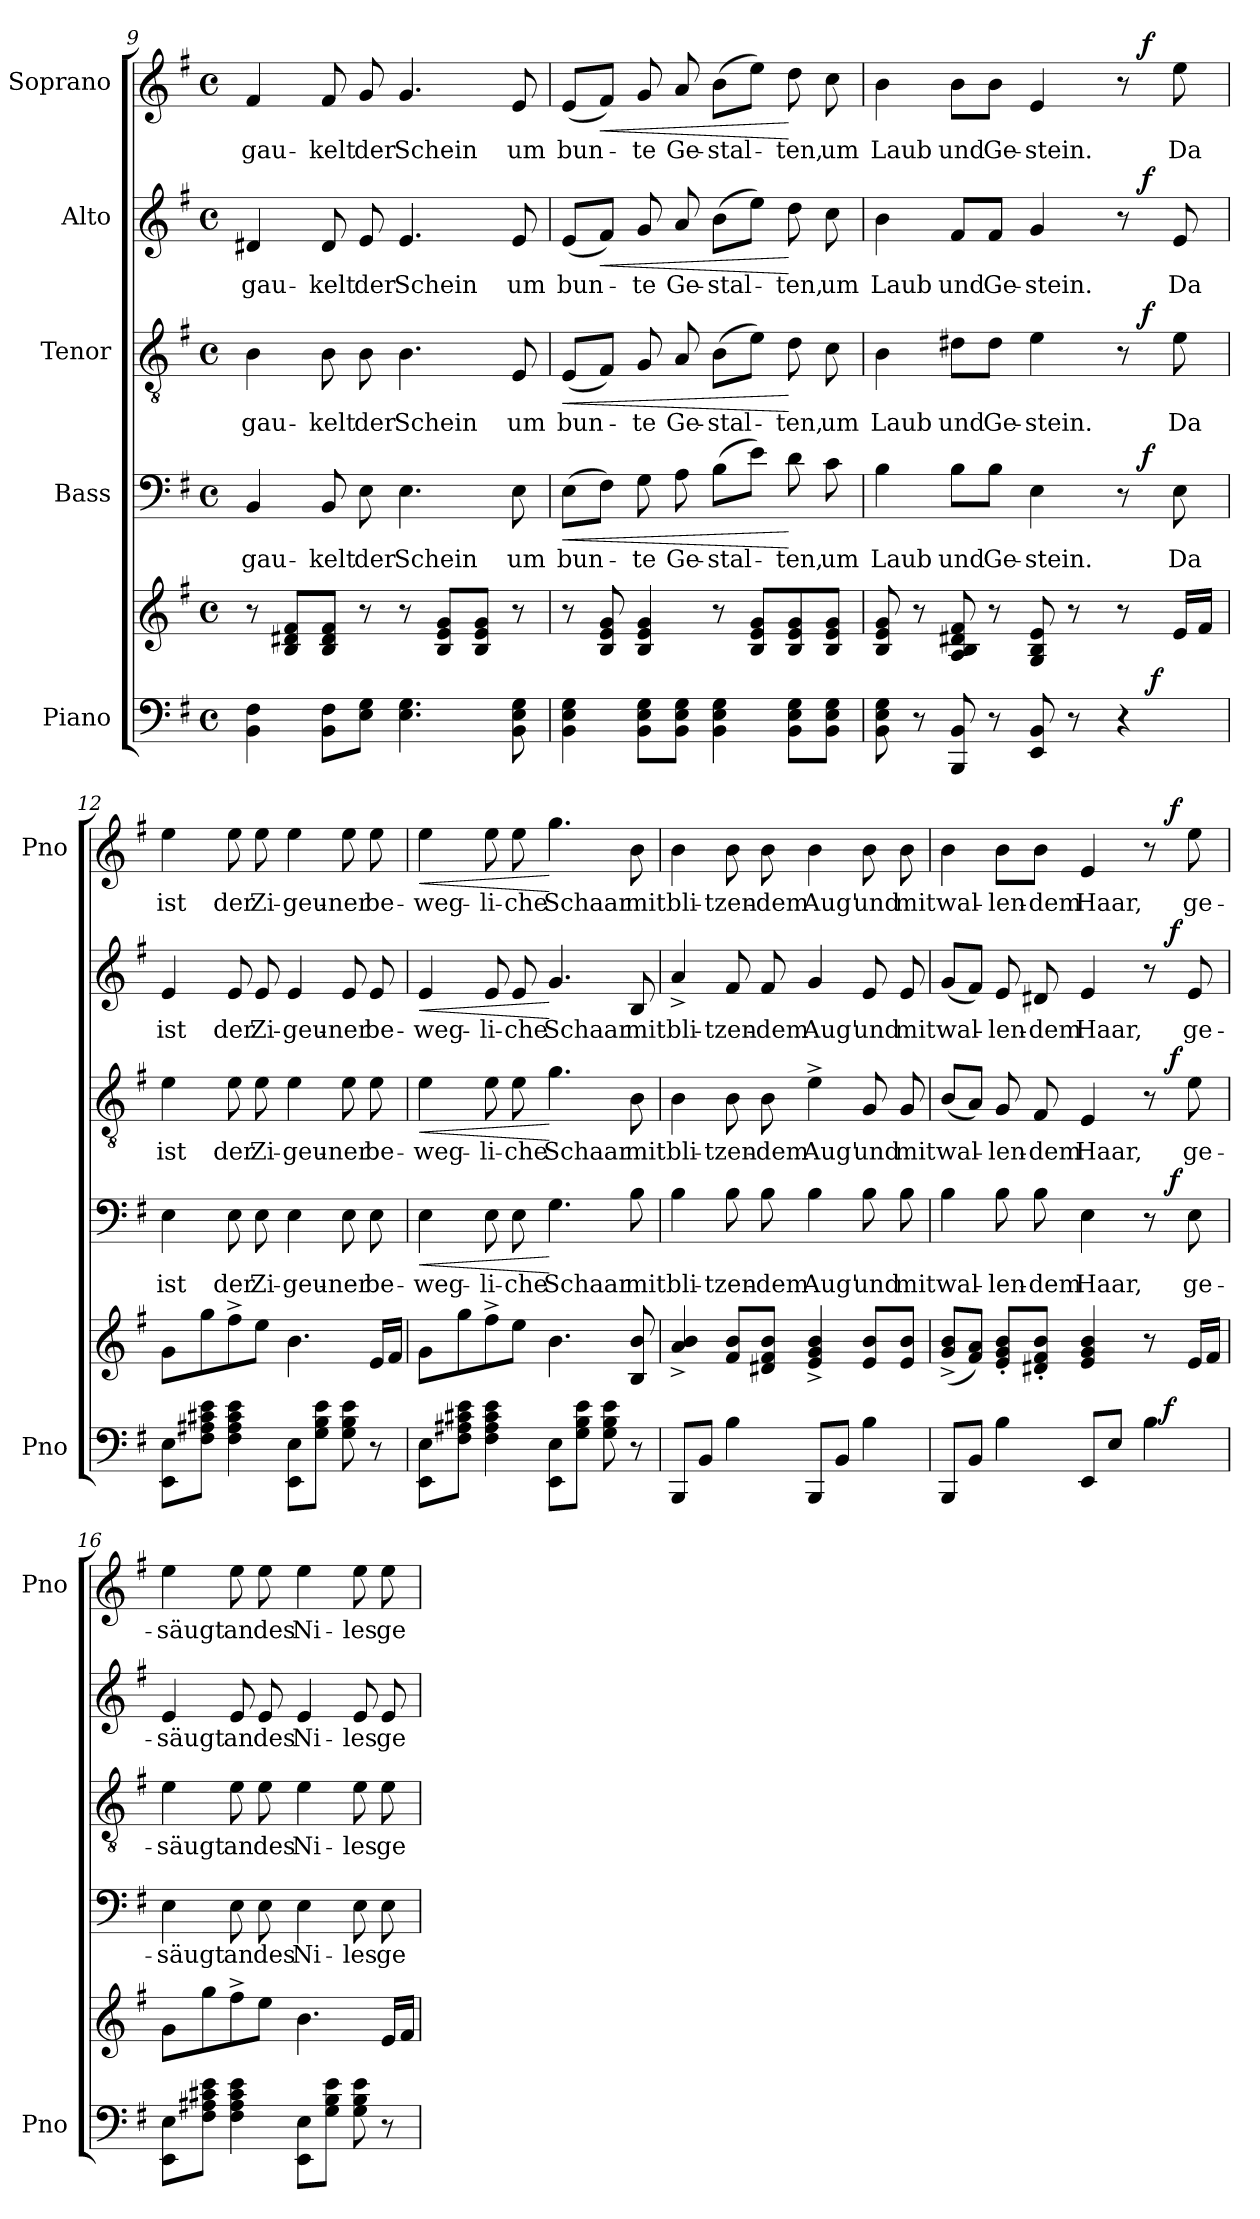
**kern	**kern	**dynam	**kern	**text	**dynam	**kern	**text	**dynam	**kern	**text	**dynam	**kern	**text	**dynam
*part5	*part5	*part5	*part4	*part4	*part4	*part3	*part3	*part3	*part2	*part2	*part2	*part1	*part1	*part1
*staff6	*staff5	*staff5/6	*staff4	*staff4	*staff4	*staff3	*staff3	*staff3	*staff2	*staff2	*staff2	*staff1	*staff1	*staff1
*I"Piano	*	*	*I"Bass	*	*	*I"Tenor	*	*	*I"Alto	*	*	*I"Soprano	*	*
*I'Pno	*	*	*	*	*	*	*	*	*	*	*	*I'Pno	*	*
*clefF4	*clefG2	*	*clefF4	*	*	*clefGv2	*	*	*clefG2	*	*	*clefG2	*	*
*k[f#]	*k[f#]	*	*k[f#]	*	*	*k[f#]	*	*	*k[f#]	*	*	*k[f#]	*	*
*e:	*e:	*	*e:	*	*	*e:	*	*	*e:	*	*	*e:	*	*
*M4/4	*M4/4	*	*M4/4	*	*	*M4/4	*	*	*M4/4	*	*	*M4/4	*	*
*met(c)	*met(c)	*	*met(c)	*	*	*met(c)	*	*	*met(c)	*	*	*met(c)	*	*
=9	=9	=9	=9	=9	=9	=9	=9	=9	=9	=9	=9	=9	=9	=9
!	!	!	!	!LO:LY:b	!	!	!LO:LY:b	!	!	!LO:LY:b	!	!	!LO:LY:b	!
4BB\ 4F#\	8r	.	4BB/	gau-	.	4B\	gau-	.	4d#X/	gau-	.	4f#/	gau-	.
.	8B/ 8d#X/ 8f#/L	.	.	.	.	.	.	.	.	.	.	.	.	.
!	!	!	!	!LO:LY:b	!	!	!LO:LY:b	!	!	!LO:LY:b	!	!	!LO:LY:b	!
8BB\ 8F#\L	8B/ 8d#/ 8f#/J	.	8BB/	-kelt	.	8B\	-kelt	.	8d#/	-kelt	.	8f#/	-kelt	.
!	!	!	!	!LO:LY:b	!	!	!LO:LY:b	!	!	!LO:LY:b	!	!	!LO:LY:b	!
8E\ 8G\J	8r	.	8E\	der	.	8B\	der	.	8e/	der	.	8g/	der	.
!	!	!	!	!LO:LY:b	!	!	!LO:LY:b	!	!	!LO:LY:b	!	!	!LO:LY:b	!
4.E\ 4.G\	8r	.	4.E\	Schein	.	4.B\	Schein	.	4.e/	Schein	.	4.g/	Schein	.
.	8B/ 8e/ 8g/L	.	.	.	.	.	.	.	.	.	.	.	.	.
.	8B/ 8e/ 8g/J	.	.	.	.	.	.	.	.	.	.	.	.	.
!	!	!	!	!LO:LY:b	!	!	!LO:LY:b	!	!	!LO:LY:b	!	!	!LO:LY:b	!
8BB\ 8E\ 8G\	8r	.	8E\	um	.	8E/	um	.	8e/	um	.	8e/	um	.
!!LO:PB:g=z
=10	=10	=10	=10	=10	=10	=10	=10	=10	=10	=10	=10	=10	=10	=10
!	!	!	!	!LO:LY:b	!LO:HP:b	!	!LO:LY:b	!LO:HP:b	!	!LO:LY:b	!	!	!LO:LY:b	!
4BB\ 4E\ 4G\	8r	.	(>8E\L	bun-	<	(<8E/L	bun-	<	(<8e/L	bun-	.	(<8e/L	bun-	.
!	!	!	!	!	!	!	!	!	!	!	!LO:HP:b	!	!	!LO:HP:b
.	8B/ 8e/ 8g/	.	8F#\J)	.	.	8F#/J)	.	.	8f#/J)	.	<	8f#/J)	.	<
!	!	!	!	!LO:LY:b	!	!	!LO:LY:b	!	!	!LO:LY:b	!	!	!LO:LY:b	!
8BB\ 8E\ 8G\L	4B/ 4e/ 4g/	.	8G\	-te	.	8G/	-te	.	8g/	-te	.	8g/	-te	.
!	!	!	!	!LO:LY:b	!	!	!LO:LY:b	!	!	!LO:LY:b	!	!	!LO:LY:b	!
8BB\ 8E\ 8G\J	.	.	8A\	Ge-	.	8A/	Ge-	.	8a/	Ge-	.	8a/	Ge-	.
!	!	!	!	!LO:LY:b	!	!	!LO:LY:b	!	!	!LO:LY:b	!	!	!LO:LY:b	!
4BB\ 4E\ 4G\	8r	.	(>8B\L	-stal-	.	(>8B\L	-stal-	.	(>8b\L	-stal-	.	(>8b\L	-stal-	.
.	8B/ 8e/ 8g/L	.	8e\J)	.	.	8e\J)	.	.	8ee\J)	.	.	8ee\J)	.	.
!	!	!	!	!LO:LY:b	!	!	!LO:LY:b	!	!	!LO:LY:b	!	!	!LO:LY:b	!
8BB\ 8E\ 8G\L	8B/ 8e/ 8g/	.	8d\	-ten,	[	8d\	-ten,	[	8dd\	-ten,	[	8dd\	-ten,	[
!	!	!	!	!LO:LY:b	!	!	!LO:LY:b	!	!	!LO:LY:b	!	!	!LO:LY:b	!
8BB\ 8E\ 8G\J	8B/ 8e/ 8g/J	.	8c\	um	.	8c\	um	.	8cc\	um	.	8cc\	um	.
=11	=11	=11	=11	=11	=11	=11	=11	=11	=11	=11	=11	=11	=11	=11
!	!	!	!	!LO:LY:b	!	!	!LO:LY:b	!	!	!LO:LY:b	!	!	!LO:LY:b	!
*^	*	*	*^	*	*	*^	*	*	*^	*	*	*^	*	*
8BB\ 8E\ 8G\	3%2ryy	8B/ 8e/ 8g/	.	4B\	2ryy	Laub	.	4B\	2ryy	Laub	.	4b\	2ryy	Laub	.	4b\	2ryy	Laub	.
8r	.	8r	.	.	.	.	.	.	.	.	.	.	.	.	.	.	.	.	.
!	!	!	!	!	!	!LO:LY:b	!	!	!	!LO:LY:b	!	!	!	!LO:LY:b	!	!	!	!LO:LY:b	!
8BBB/ 8BB/	.	8A/ 8B/ 8d#X/ 8f#/	.	8B\L	.	und	.	8d#X\L	.	und	.	8f#/L	.	und	.	8b\L	.	und	.
!	!	!	!	!	!	!LO:LY:b	!	!	!	!LO:LY:b	!	!	!	!LO:LY:b	!	!	!	!LO:LY:b	!
8r	.	8r	.	8B\J	.	Ge-	.	8d#\J	.	Ge-	.	8f#/J	.	Ge-	.	8b\J	.	Ge-	.
!	!	!	!	!	!	!LO:LY:b	!	!	!	!LO:LY:b	!	!	!	!LO:LY:b	!	!	!	!LO:LY:b	!
8EE/ 8BB/	.	8G/ 8B/ 8e/	.	4E\	4ryy	-stein.	.	4e\	4ryy	-stein.	.	4g/	4ryy	-stein.	.	4e/	4ryy	-stein.	.
8r	.	8r	.	.	.	.	.	.	.	.	.	.	.	.	.	.	.	.	.
.	12...ryy	.	.	.	.	.	.	.	.	.	.	.	.	.	.	.	.	.	.
4r	.	8r	.	8r	16ryy	.	.	8r	16ryy	.	.	8r	16ryy	.	.	8r	16ryy	.	.
!	!	!	!	!	!	!	!LO:DY:a	!	!	!	!LO:DY:a	!	!	!	!LO:DY:a	!	!	!	!LO:DY:a
.	.	.	.	.	8.ryy	.	f	.	8.ryy	.	f	.	8.ryy	.	f	.	8.ryy	.	f
!	!	!	!LO:DY:a=2	!	!	!	!	!	!	!	!	!	!	!	!	!	!	!	!
.	6ryy	.	f	.	.	.	.	.	.	.	.	.	.	.	.	.	.	.	.
!	!	!	!	!	!	!LO:LY:b	!	!	!	!LO:LY:b	!	!	!	!LO:LY:b	!	!	!	!LO:LY:b	!
.	.	16e/LL	.	8E\	.	Da	.	8e\	.	Da	.	8e/	.	Da	.	8ee\	.	Da	.
.	.	16f#/JJ	.	.	.	.	.	.	.	.	.	.	.	.	.	.	.	.	.
.	96ryy	.	.	.	.	.	.	.	.	.	.	.	.	.	.	.	.	.	.
=12	=12	=12	=12	=12	=12	=12	=12	=12	=12	=12	=12	=12	=12	=12	=12	=12	=12	=12	=12
!	!	!	!	!	!	!LO:LY:b	!	!	!	!LO:LY:b	!	!	!	!LO:LY:b	!	!	!	!LO:LY:b	!
*	*	*	*	*v	*v	*	*	*	*	*	*	*v	*v	*	*	*v	*v	*	*
*v	*v	*	*	*	*	*	*v	*v	*	*	*	*	*	*	*	*
8EE\ 8E\L	8g\L	.	4E\	ist	.	4e\	ist	.	4e/	ist	.	4ee\	ist	.
8F#\ 8A#X\ 8c#X\ 8e\J	8gg\	.	.	.	.	.	.	.	.	.	.	.	.	.
!	!	!	!	!LO:LY:b	!	!	!LO:LY:b	!	!	!LO:LY:b	!	!	!LO:LY:b	!
4F#\ 4A#\ 4c#\ 4e\	8ff#^>\	.	8E\	der	.	8e\	der	.	8e/	der	.	8ee\	der	.
!	!	!	!	!LO:LY:b	!	!	!LO:LY:b	!	!	!LO:LY:b	!	!	!LO:LY:b	!
.	8ee\J	.	8E\	Zi-	.	8e\	Zi-	.	8e/	Zi-	.	8ee\	Zi-	.
!	!	!	!	!LO:LY:b	!	!	!LO:LY:b	!	!	!LO:LY:b	!	!	!LO:LY:b	!
8EE\ 8E\L	4.b\	.	4E\	-geu-	.	4e\	-geu-	.	4e/	-geu-	.	4ee\	-geu-	.
8G\ 8B\ 8e\J	.	.	.	.	.	.	.	.	.	.	.	.	.	.
!	!	!	!	!LO:LY:b	!	!	!LO:LY:b	!	!	!LO:LY:b	!	!	!LO:LY:b	!
8G\ 8B\ 8e\	.	.	8E\	-ner	.	8e\	-ner	.	8e/	-ner	.	8ee\	-ner	.
!	!	!	!	!LO:LY:b	!	!	!LO:LY:b	!	!	!LO:LY:b	!	!	!LO:LY:b	!
8r	16e/LL	.	8E\	be-	.	8e\	be-	.	8e/	be-	.	8ee\	be-	.
.	16f#/JJ	.	.	.	.	.	.	.	.	.	.	.	.	.
!!LO:LB:g=z
=13	=13	=13	=13	=13	=13	=13	=13	=13	=13	=13	=13	=13	=13	=13
!	!	!	!	!LO:LY:b	!LO:HP:b	!	!LO:LY:b	!LO:HP:b	!	!LO:LY:b	!LO:HP:b	!	!LO:LY:b	!LO:HP:b
8EE\ 8E\L	8g\L	.	4E\	-weg-	<	4e\	-weg-	<	4e/	-weg-	<	4ee\	-weg-	<
8F#\ 8A#X\ 8c#X\ 8e\J	8gg\	.	.	.	.	.	.	.	.	.	.	.	.	.
!	!	!	!	!LO:LY:b	!	!	!LO:LY:b	!	!	!LO:LY:b	!	!	!LO:LY:b	!
4F#\ 4A#\ 4c#\ 4e\	8ff#^>\	.	8E\	-li-	.	8e\	-li-	.	8e/	-li-	.	8ee\	-li-	.
!	!	!	!	!LO:LY:b	!	!	!LO:LY:b	!	!	!LO:LY:b	!	!	!LO:LY:b	!
.	8ee\J	.	8E\	-che	.	8e\	-che	.	8e/	-che	.	8ee\	-che	.
!	!	!	!	!LO:LY:b	!	!	!LO:LY:b	!	!	!LO:LY:b	!	!	!LO:LY:b	!
8EE\ 8E\L	4.b\	.	4.G\	Schaar	[	4.g\	Schaar	[	4.g/	Schaar	[	4.gg\	Schaar	[
8G\ 8B\ 8e\J	.	.	.	.	.	.	.	.	.	.	.	.	.	.
8G\ 8B\ 8e\	.	.	.	.	.	.	.	.	.	.	.	.	.	.
!	!	!	!	!LO:LY:b	!	!	!LO:LY:b	!	!	!LO:LY:b	!	!	!LO:LY:b	!
8r	8B/ 8b/	.	8B\	mit	.	8B\	mit	.	8B/	mit	.	8b\	mit	.
=14	=14	=14	=14	=14	=14	=14	=14	=14	=14	=14	=14	=14	=14	=14
!	!	!	!	!LO:LY:b	!	!	!LO:LY:b	!	!	!LO:LY:b	!	!	!LO:LY:b	!
8BBB/L	4a/^< 4b/^<	.	4B\	bli-	.	4B\	bli-	.	4a^>/	bli-	.	4b\	bli-	.
8BB/J	.	.	.	.	.	.	.	.	.	.	.	.	.	.
!	!	!	!	!LO:LY:b	!	!	!LO:LY:b	!	!	!LO:LY:b	!	!	!LO:LY:b	!
4B\	8f#/ 8b/L	.	8B\	-tzen-	.	8B\	-tzen-	.	8f#/	-tzen-	.	8b\	-tzen-	.
!	!	!	!	!LO:LY:b	!	!	!LO:LY:b	!	!	!LO:LY:b	!	!	!LO:LY:b	!
.	8d#X/ 8f#/ 8b/J	.	8B\	-dem	.	8B\	-dem	.	8f#/	-dem	.	8b\	-dem	.
!	!	!	!	!LO:LY:b	!	!	!LO:LY:b	!	!	!LO:LY:b	!	!	!LO:LY:b	!
8BBB/L	4e/^< 4g/^< 4b/^<	.	4B\	Aug'	.	4e^>\	Aug'	.	4g/	Aug'	.	4b\	Aug'	.
8BB/J	.	.	.	.	.	.	.	.	.	.	.	.	.	.
!	!	!	!	!LO:LY:b	!	!	!LO:LY:b	!	!	!LO:LY:b	!	!	!LO:LY:b	!
4B\	8e/ 8b/L	.	8B\	und	.	8G/	und	.	8e/	und	.	8b\	und	.
!	!	!	!	!LO:LY:b	!	!	!LO:LY:b	!	!	!LO:LY:b	!	!	!LO:LY:b	!
.	8e/ 8b/J	.	8B\	mit	.	8G/	mit	.	8e/	mit	.	8b\	mit	.
=15	=15	=15	=15	=15	=15	=15	=15	=15	=15	=15	=15	=15	=15	=15
!	!	!	!	!LO:LY:b	!	!	!LO:LY:b	!	!	!LO:LY:b	!	!	!LO:LY:b	!
*^	*	*	*^	*	*	*^	*	*	*^	*	*	*^	*	*
8BBB/L	3%2ryy	(<8g/^< 8b/^<L	.	4B\	2ryy	wal-	.	(<8B/L	2ryy	wal-	.	(<8g/L	2ryy	wal-	.	4b\	2ryy	wal-	.
8BB/J	.	8f#/ 8a/J)	.	.	.	.	.	8A/J)	.	.	.	8f#/J)	.	.	.	.	.	.	.
!	!	!	!	!	!	!LO:LY:b	!	!	!	!LO:LY:b	!	!	!	!LO:LY:b	!	!	!	!LO:LY:b	!
4B\	.	8e/'< 8g/'< 8b/'<L	.	8B\	.	-len-	.	8G/	.	-len-	.	8e/	.	-len-	.	8b\L	.	-len-	.
!	!	!	!	!	!	!LO:LY:b	!	!	!	!LO:LY:b	!	!	!	!LO:LY:b	!	!	!	!LO:LY:b	!
.	.	8d#X/'< 8f#/'< 8b/'<J	.	8B\	.	-dem	.	8F#/	.	-dem	.	8d#X/	.	-dem	.	8b\J	.	-dem	.
!	!	!	!	!	!	!LO:LY:b	!	!	!	!LO:LY:b	!	!	!	!LO:LY:b	!	!	!	!LO:LY:b	!
8EE/L	.	4e/ 4g/ 4b/	.	4E\	4ryy	Haar,	.	4E/	4ryy	Haar,	.	4e/	4ryy	Haar,	.	4e/	4ryy	Haar,	.
8E/J	.	.	.	.	.	.	.	.	.	.	.	.	.	.	.	.	.	.	.
.	12ryy	.	.	.	.	.	.	.	.	.	.	.	.	.	.	.	.	.	.
4B\	24ryy	8r	.	8r	16ryy	.	.	8r	16ryy	.	.	8r	16ryy	.	.	8r	16ryy	.	.
.	96ryy	.	.	.	.	.	.	.	.	.	.	.	.	.	.	.	.	.	.
!	!	!	!LO:DY:a=2	!	!	!	!	!	!	!	!	!	!	!	!	!	!	!	!
.	6ryy	.	f	.	.	.	.	.	.	.	.	.	.	.	.	.	.	.	.
!	!	!	!	!	!	!	!LO:DY:a	!	!	!	!LO:DY:a	!	!	!	!LO:DY:a	!	!	!	!LO:DY:a
.	.	.	.	.	8.ryy	.	f	.	8.ryy	.	f	.	8.ryy	.	f	.	8.ryy	.	f
!	!	!	!	!	!	!LO:LY:b	!	!	!	!LO:LY:b	!	!	!	!LO:LY:b	!	!	!	!LO:LY:b	!
.	.	16e/LL	.	8E\	.	ge-	.	8e\	.	ge-	.	8e/	.	ge-	.	8ee\	.	ge-	.
.	.	16f#/JJ	.	.	.	.	.	.	.	.	.	.	.	.	.	.	.	.	.
.	48.ryy	.	.	.	.	.	.	.	.	.	.	.	.	.	.	.	.	.	.
!!LO:PB:g=z
=16	=16	=16	=16	=16	=16	=16	=16	=16	=16	=16	=16	=16	=16	=16	=16	=16	=16	=16	=16
!	!	!	!	!	!	!LO:LY:b	!	!	!	!LO:LY:b	!	!	!	!LO:LY:b	!	!	!	!LO:LY:b	!
*	*	*	*	*v	*v	*	*	*	*	*	*	*v	*v	*	*	*v	*v	*	*
*v	*v	*	*	*	*	*	*v	*v	*	*	*	*	*	*	*	*
8EE\ 8E\L	8g\L	.	4E\	-säugt	.	4e\	-säugt	.	4e/	-säugt	.	4ee\	-säugt	.
8F#\ 8A#X\ 8c#X\ 8e\J	8gg\	.	.	.	.	.	.	.	.	.	.	.	.	.
!	!	!	!	!LO:LY:b	!	!	!LO:LY:b	!	!	!LO:LY:b	!	!	!LO:LY:b	!
4F#\ 4A#\ 4c#\ 4e\	8ff#^>\	.	8E\	an	.	8e\	an	.	8e/	an	.	8ee\	an	.
!	!	!	!	!LO:LY:b	!	!	!LO:LY:b	!	!	!LO:LY:b	!	!	!LO:LY:b	!
.	8ee\J	.	8E\	des	.	8e\	des	.	8e/	des	.	8ee\	des	.
!	!	!	!	!LO:LY:b	!	!	!LO:LY:b	!	!	!LO:LY:b	!	!	!LO:LY:b	!
8EE\ 8E\L	4.b\	.	4E\	Ni-	.	4e\	Ni-	.	4e/	Ni-	.	4ee\	Ni-	.
8G\ 8B\ 8e\J	.	.	.	.	.	.	.	.	.	.	.	.	.	.
!	!	!	!	!LO:LY:b	!	!	!LO:LY:b	!	!	!LO:LY:b	!	!	!LO:LY:b	!
8G\ 8B\ 8e\	.	.	8E\	-les	.	8e\	-les	.	8e/	-les	.	8ee\	-les	.
!	!	!	!	!LO:LY:b	!	!	!LO:LY:b	!	!	!LO:LY:b	!	!	!LO:LY:b	!
8r	16e/LL	.	8E\	ge-	.	8e\	ge-	.	8e/	ge-	.	8ee\	ge-	.
.	16f#/JJ	.	.	.	.	.	.	.	.	.	.	.	.	.
=	=	=	=	=	=	=	=	=	=	=	=	=	=	=
*-	*-	*-	*-	*-	*-	*-	*-	*-	*-	*-	*-	*-	*-	*-
